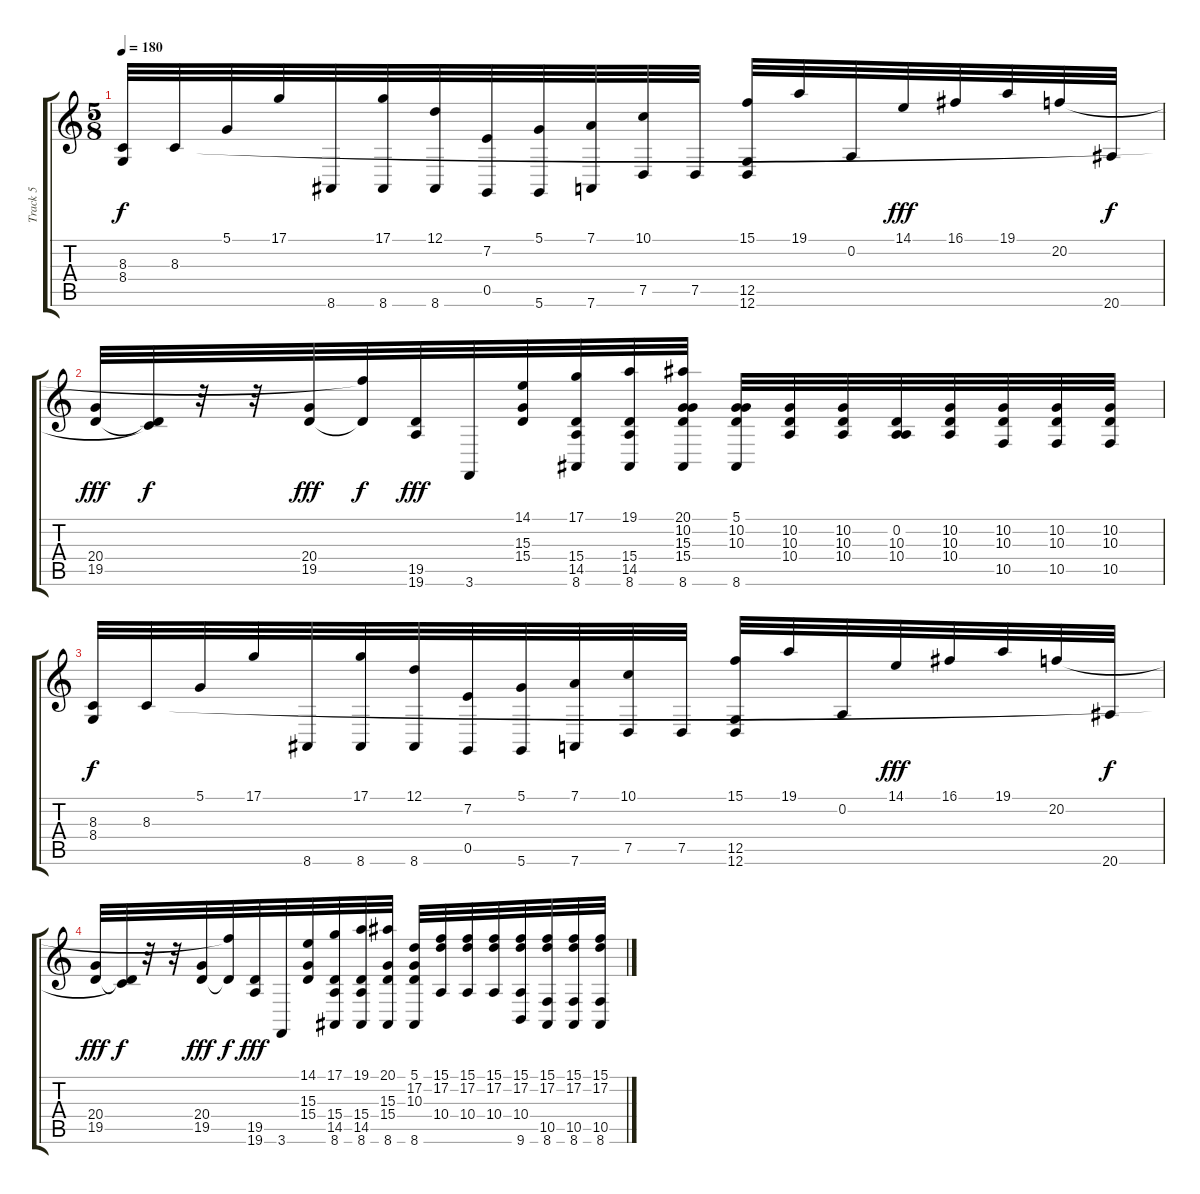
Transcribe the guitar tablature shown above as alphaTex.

\track ("Track 5" "Track 5") {instrument xylophone}
\staff {score tabs}
\tuning (D4 A3 E3 B2 G2 D2) {hide}
\ts (5 8)
\tempo 180
\clef g2
\ks c
(8.3 8.4).32{dy f} 8.3.32 5.1.32 17.1.32 8.6.32 (17.1 8.6).32 (12.1 8.6).32 (7.2 0.5).32 (5.1 5.6).32 (7.1 7.6).32 (10.1 7.5).32 7.5.32 (15.1 12.5 12.6).32 19.1.32 0.2.32 14.1.32{dy fff} 16.1.32 19.1.32 20.2.32 20.6.32{dy f} |
(20.4 19.5).32{dy fff} (8.3{t} 19.5{t}).32{dy f} r.32 r.32 (20.4 19.5).32{dy fff} (20.2{t} 19.5{t}).32{dy f} (19.5 19.6).32{dy fff} 3.6.32 (14.1 15.3 15.4).32 (17.1 15.4 14.5 8.6).32 (19.1 15.4 14.5 8.6).32 (20.1 10.2 15.3 15.4 8.6).32 (5.1 10.2 10.3 8.6).32 (10.2 10.3 10.4).32 (10.2 10.3 10.4).32 (0.2 10.3 10.4).32 (10.2 10.3 10.4).32 (10.2 10.3 10.5).32 (10.2 10.3 10.5).32 (10.2 10.3 10.5).32 |
(8.3 8.4).32{dy f} 8.3.32 5.1.32 17.1.32 8.6.32 (17.1 8.6).32 (12.1 8.6).32 (7.2 0.5).32 (5.1 5.6).32 (7.1 7.6).32 (10.1 7.5).32 7.5.32 (15.1 12.5 12.6).32 19.1.32 0.2.32 14.1.32{dy fff} 16.1.32 19.1.32 20.2.32 20.6.32{dy f} |
(20.4 19.5).32{dy fff} (8.3{t} 19.5{t}).32{dy f} r.32 r.32 (20.4 19.5).32{dy fff} (20.2{t} 19.5{t}).32{dy f} (19.5 19.6).32{dy fff} 3.6.32 (14.1 15.3 15.4).32 (17.1 15.4 14.5 8.6).32 (19.1 15.4 14.5 8.6).32 (20.1 15.3 15.4 8.6).32 (5.1 17.2 10.3 8.6).32 (15.1 17.2 10.4).32 (15.1 17.2 10.4).32 (15.1 17.2 10.4).32 (15.1 17.2 10.4 9.6).32 (15.1 17.2 10.5 8.6).32 (15.1 17.2 10.5 8.6).32 (15.1 17.2 10.5 8.6).32
